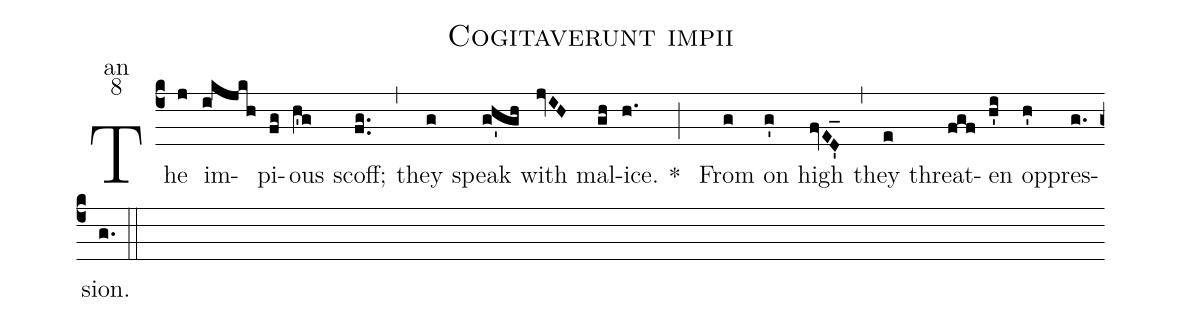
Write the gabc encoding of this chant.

name: Cogitaverunt impii;
office-part: an;
mode: 8;
%%
(c4)The(j) im(i!kjkh)pi(fg)ous(h'g) scoff;(fg..) (,) they(g) speak(gh'gh) with(jvIH) mal(gh)ice.(h.) * (;)
From(g) on(g') high(fvED'_) (,) they(e) threat(fgf)en(h'i) op(h')pres(g.)sion.(g.) (::)
